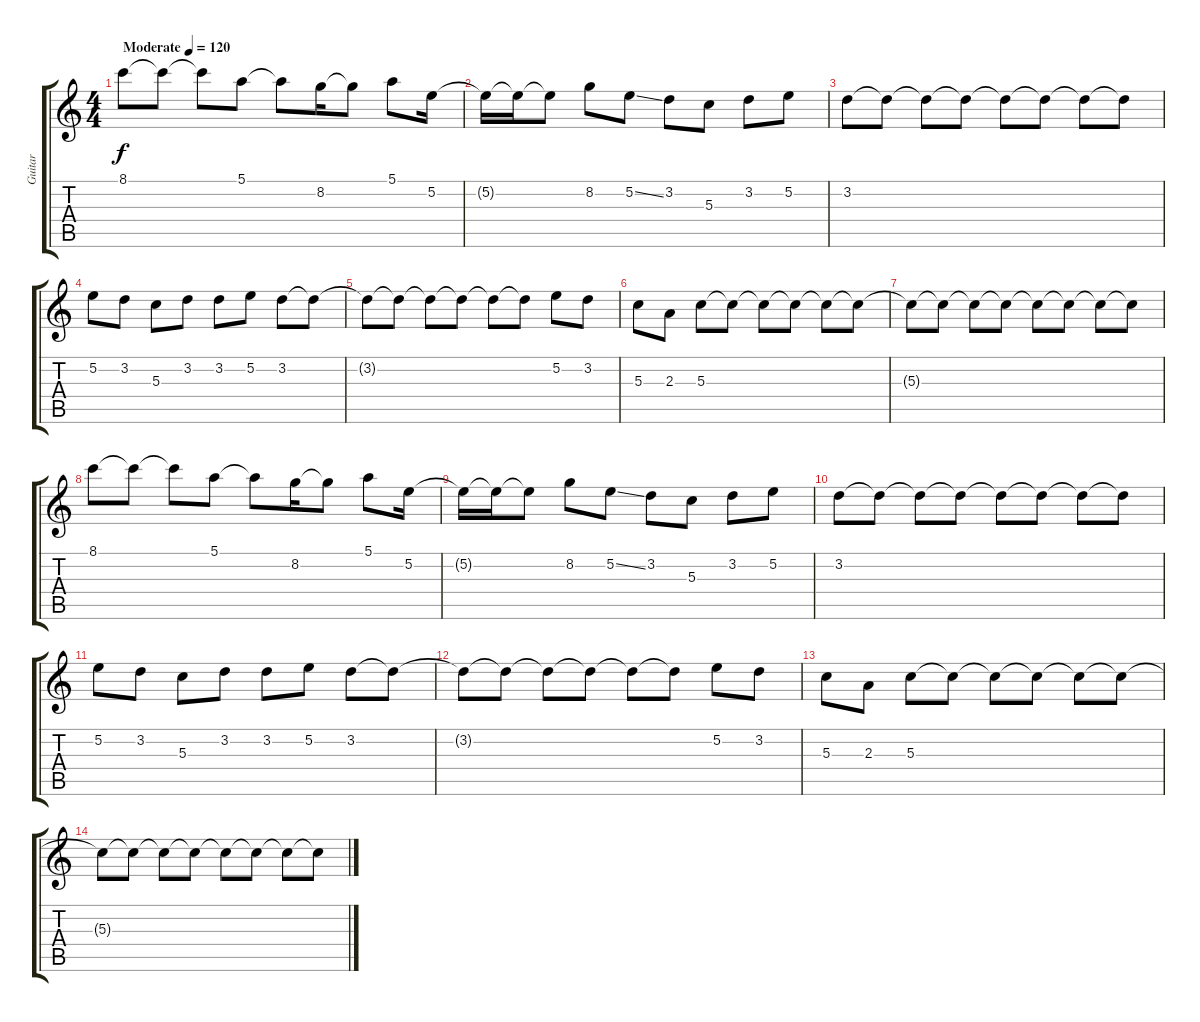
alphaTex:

\track ("Guitar" "Guitar") {instrument electricguitarclean}
\staff {score tabs}
\tuning (E4 B3 G3 D3 A2 E2) {hide}
\ts (4 4)
\tempo (120 "Moderate")
\clef g2
\ks c
8.1.8{dy f instrument electricguitarclean} 8.1{t}.8 8.1{t}.8 5.1.8 5.1{t}.8 8.2.16 8.2{t}.8 5.1.8 5.2.16 |
5.2{t}.16 5.2{t}.16 5.2{t}.8 8.2.8 5.2{ss}.8 3.2.8 5.3.8 3.2.8 5.2.8 |
3.2.8 3.2{t}.8 3.2{t}.8 3.2{t}.8 3.2{t}.8 3.2{t}.8 3.2{t}.8 3.2{t}.8 |
5.2.8 3.2.8 5.3.8 3.2.8 3.2.8 5.2.8 3.2.8 3.2{t}.8 |
3.2{t}.8 3.2{t}.8 3.2{t}.8 3.2{t}.8 3.2{t}.8 3.2{t}.8 5.2.8 3.2.8 |
5.3.8 2.3.8 5.3.8 5.3{t}.8 5.3{t}.8 5.3{t}.8 5.3{t}.8 5.3{t}.8 |
5.3{t}.8 5.3{t}.8 5.3{t}.8 5.3{t}.8 5.3{t}.8 5.3{t}.8 5.3{t}.8 5.3{t}.8 |
8.1.8 8.1{t}.8 8.1{t}.8 5.1.8 5.1{t}.8 8.2.16 8.2{t}.8 5.1.8 5.2.16 |
5.2{t}.16 5.2{t}.16 5.2{t}.8 8.2.8 5.2{ss}.8 3.2.8 5.3.8 3.2.8 5.2.8 |
3.2.8 3.2{t}.8 3.2{t}.8 3.2{t}.8 3.2{t}.8 3.2{t}.8 3.2{t}.8 3.2{t}.8 |
5.2.8 3.2.8 5.3.8 3.2.8 3.2.8 5.2.8 3.2.8 3.2{t}.8 |
3.2{t}.8 3.2{t}.8 3.2{t}.8 3.2{t}.8 3.2{t}.8 3.2{t}.8 5.2.8 3.2.8 |
5.3.8 2.3.8 5.3.8 5.3{t}.8 5.3{t}.8 5.3{t}.8 5.3{t}.8 5.3{t}.8 |
5.3{t}.8 5.3{t}.8 5.3{t}.8 5.3{t}.8 5.3{t}.8 5.3{t}.8 5.3{t}.8 5.3{t}.8
